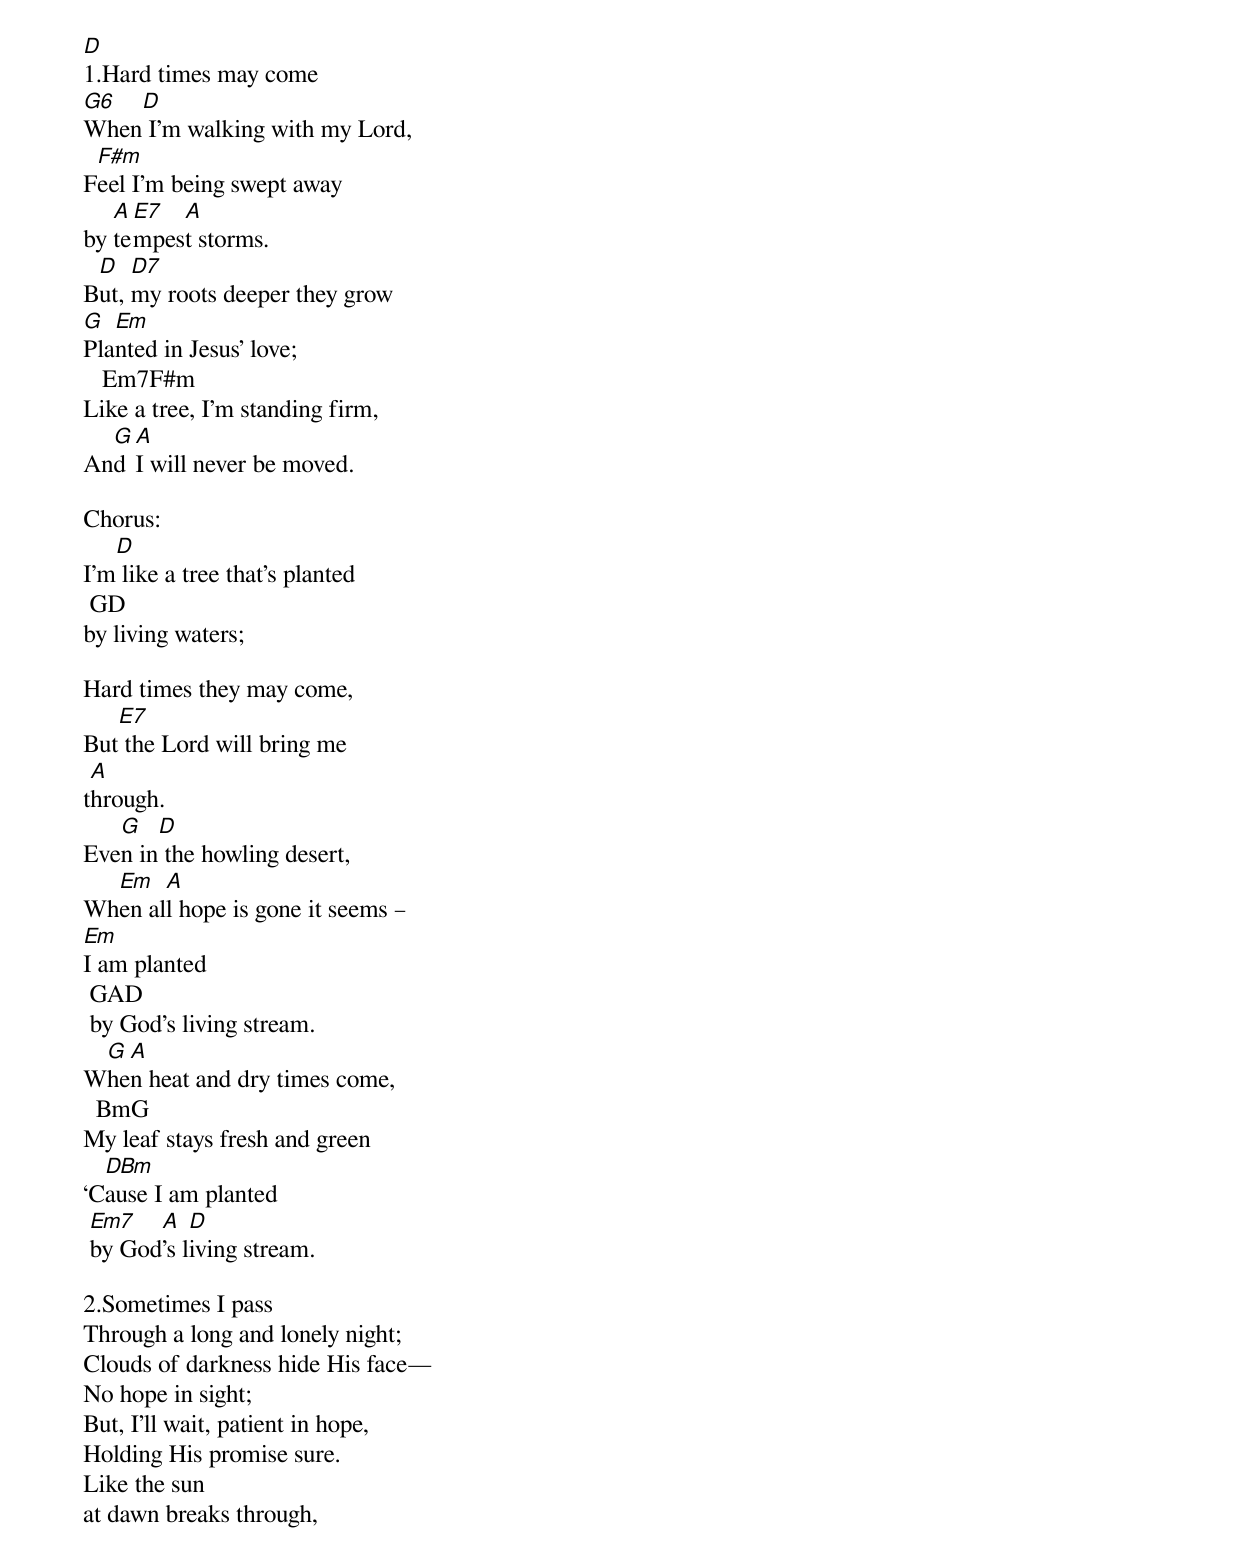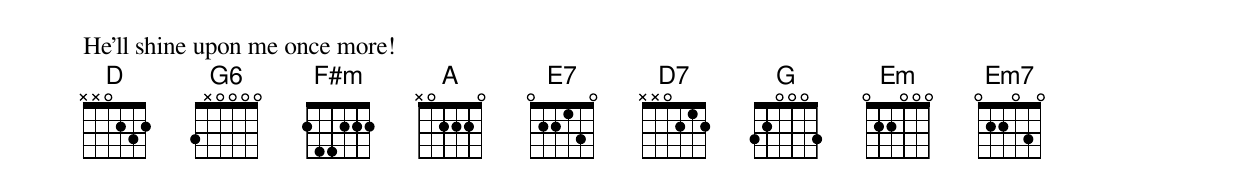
D
1.Hard times may come
G6  D
When I’m walking with my Lord,
 F#m
Feel I’m being swept away
   A E7  A
by tempest storms.
 D   D7
But, my roots deeper they grow
G  Em
Planted in Jesus’ love;
   Em7F#m
Like a tree, I’m standing firm,
  G A
And I will never be moved.

Chorus:
   D
I’m like a tree that’s planted
 GD
by living waters;

Hard times they may come,
   E7
But the Lord will bring me
 A
through.
   G   D
Even in the howling desert,
  Em   A
When all hope is gone it seems –
Em
I am planted
 GAD
 by God’s living stream.
 G A
When heat and dry times come,
  BmG
My leaf stays fresh and green
  DBm
‘Cause I am planted
 Em7   A   D
 by God’s living stream.

2.Sometimes I pass
Through a long and lonely night;
Clouds of darkness hide His face—
No hope in sight;
But, I’ll wait, patient in hope,
Holding His promise sure.
Like the sun
at dawn breaks through,
He’ll shine upon me once more!
